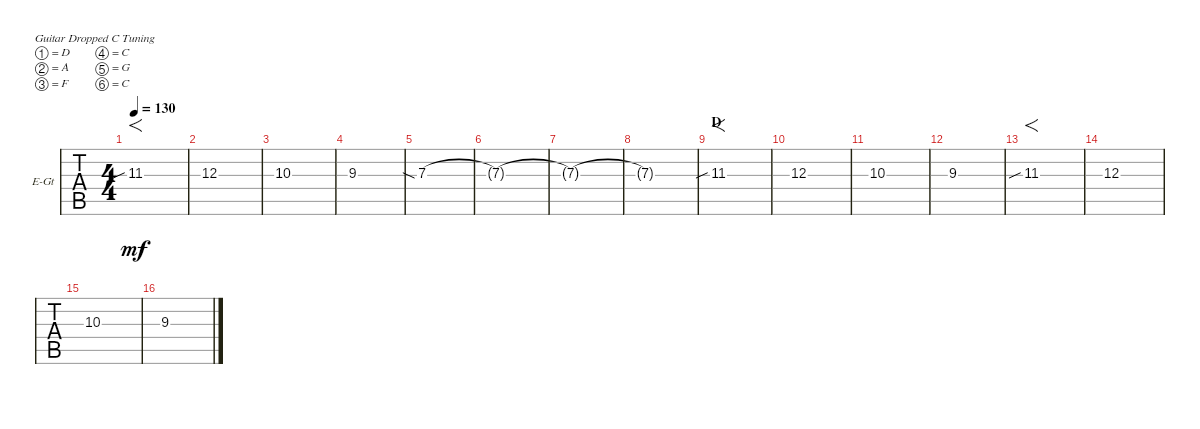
\defaultSystemsLayout 4
\bracketExtendMode groupsimilarinstruments
\firstSystemTrackNameOrientation horizontal
\otherSystemsTrackNameOrientation horizontal
\track ("Overdrive Guitar2" "E-Gt") {instrument overdrivenguitar}
\staff {tabs}
\tuning (D4 A3 F3 C3 G2 C2)
\ts (4 4)
\tempo 130
\clef g2
\ks c
11.3{sib}.1{f dy mf} |
12.3.1 |
10.3.1 |
9.3.1 |
7.3{sia}.1 |
7.3{t}.1 |
7.3{t}.1 |
7.3{t}.1 |
\section ("" "D")
11.3{sib}.1{f} |
12.3.1 |
10.3.1 |
9.3.1 |
11.3{sib}.1{f} |
12.3.1 |
10.3.1 |
9.3.1
